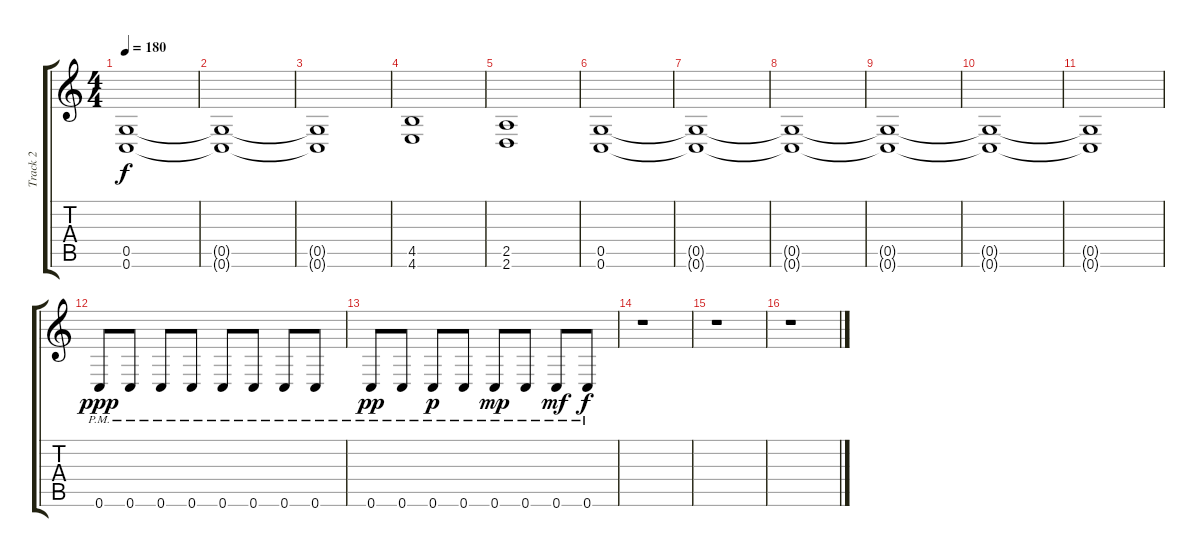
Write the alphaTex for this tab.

\track ("Track 2" "Track 2") {instrument overdrivenguitar}
\staff {score tabs}
\tuning (D4 A3 F3 C3 G2 C2) {hide}
\ts (4 4)
\tempo 180
\clef g2
\ks c
(0.5{t} 0.6{t}).1{dy f} |
(0.5{t} 0.6{t}).1 |
(0.5{t} 0.6{t}).1 |
(4.5 4.6).1 |
(2.5 2.6).1 |
(0.5 0.6).1 |
(0.5{t} 0.6{t}).1 |
(0.5{t} 0.6{t}).1 |
(0.5{t} 0.6{t}).1 |
(0.5{t} 0.6{t}).1 |
(0.5{t} 0.6{t}).1 |
0.6{pm}.8{dy ppp} 0.6{pm}.8 0.6{pm}.8 0.6{pm}.8 0.6{pm}.8 0.6{pm}.8 0.6{pm}.8 0.6{pm}.8 |
0.6{pm}.8{dy pp} 0.6{pm}.8 0.6{pm}.8{dy p} 0.6{pm}.8 0.6{pm}.8{dy mp} 0.6{pm}.8 0.6{pm}.8{dy mf} 0.6{pm}.8{dy f} |
r.1 |
r.1 |
r.1
